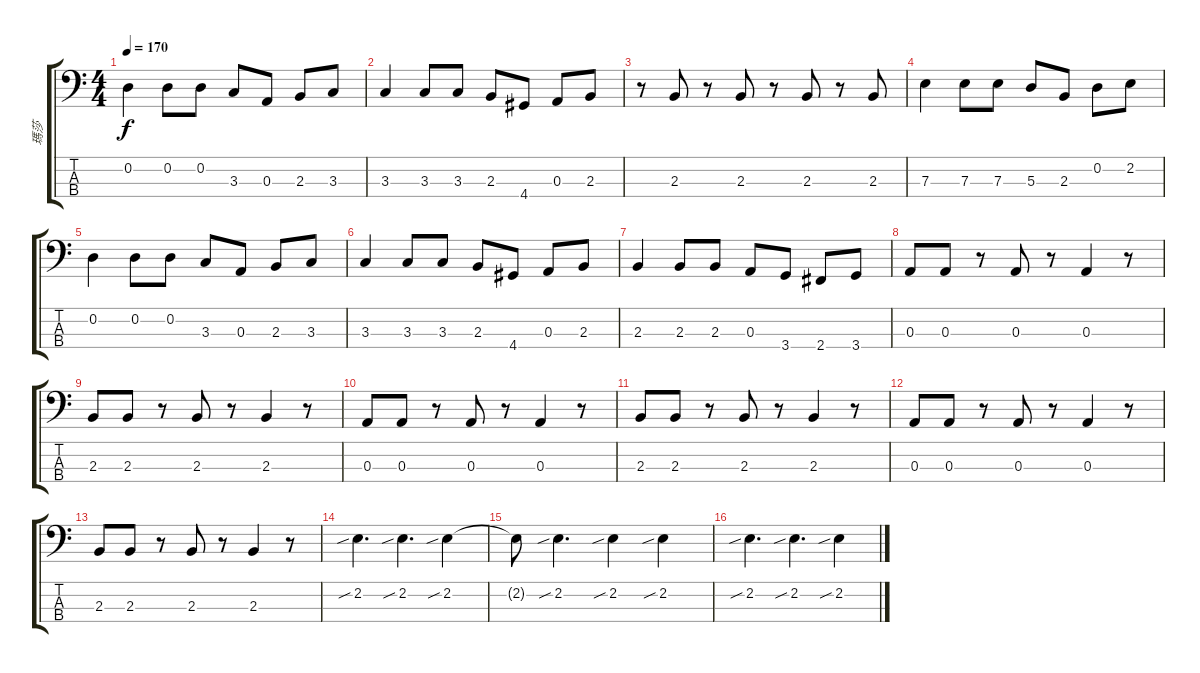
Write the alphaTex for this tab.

\track ("瑪莎" "瑪莎") {instrument electricbassfinger}
\staff {score tabs}
\tuning (G2 D2 A1 E1) {hide}
\ts (4 4)
\tempo 170
\clef f4
\ks c
0.2.4{dy f} 0.2.8 0.2.8 3.3.8 0.3.8 2.3.8 3.3.8 |
3.3.4 3.3.8 3.3.8 2.3.8 4.4.8 0.3.8 2.3.8 |
r.8 2.3.8 r.8 2.3.8 r.8 2.3.8 r.8 2.3.8 |
7.3.4 7.3.8 7.3.8 5.3.8 2.3.8 0.2.8 2.2.8 |
0.2.4 0.2.8 0.2.8 3.3.8 0.3.8 2.3.8 3.3.8 |
3.3.4 3.3.8 3.3.8 2.3.8 4.4.8 0.3.8 2.3.8 |
2.3.4 2.3.8 2.3.8 0.3.8 3.4.8 2.4.8 3.4.8 |
0.3.8 0.3.8 r.8 0.3.8 r.8 0.3.4 r.8 |
2.3.8 2.3.8 r.8 2.3.8 r.8 2.3.4 r.8 |
0.3.8 0.3.8 r.8 0.3.8 r.8 0.3.4 r.8 |
2.3.8 2.3.8 r.8 2.3.8 r.8 2.3.4 r.8 |
0.3.8 0.3.8 r.8 0.3.8 r.8 0.3.4 r.8 |
2.3.8 2.3.8 r.8 2.3.8 r.8 2.3.4 r.8 |
2.2{sib}.4{d} 2.2{sib}.4{d} 2.2{sib}.4 |
2.2{t}.8 2.2{sib}.4{d} 2.2{sib}.4 2.2{sib}.4 |
2.2{sib}.4{d} 2.2{sib}.4{d} 2.2{sib}.4
